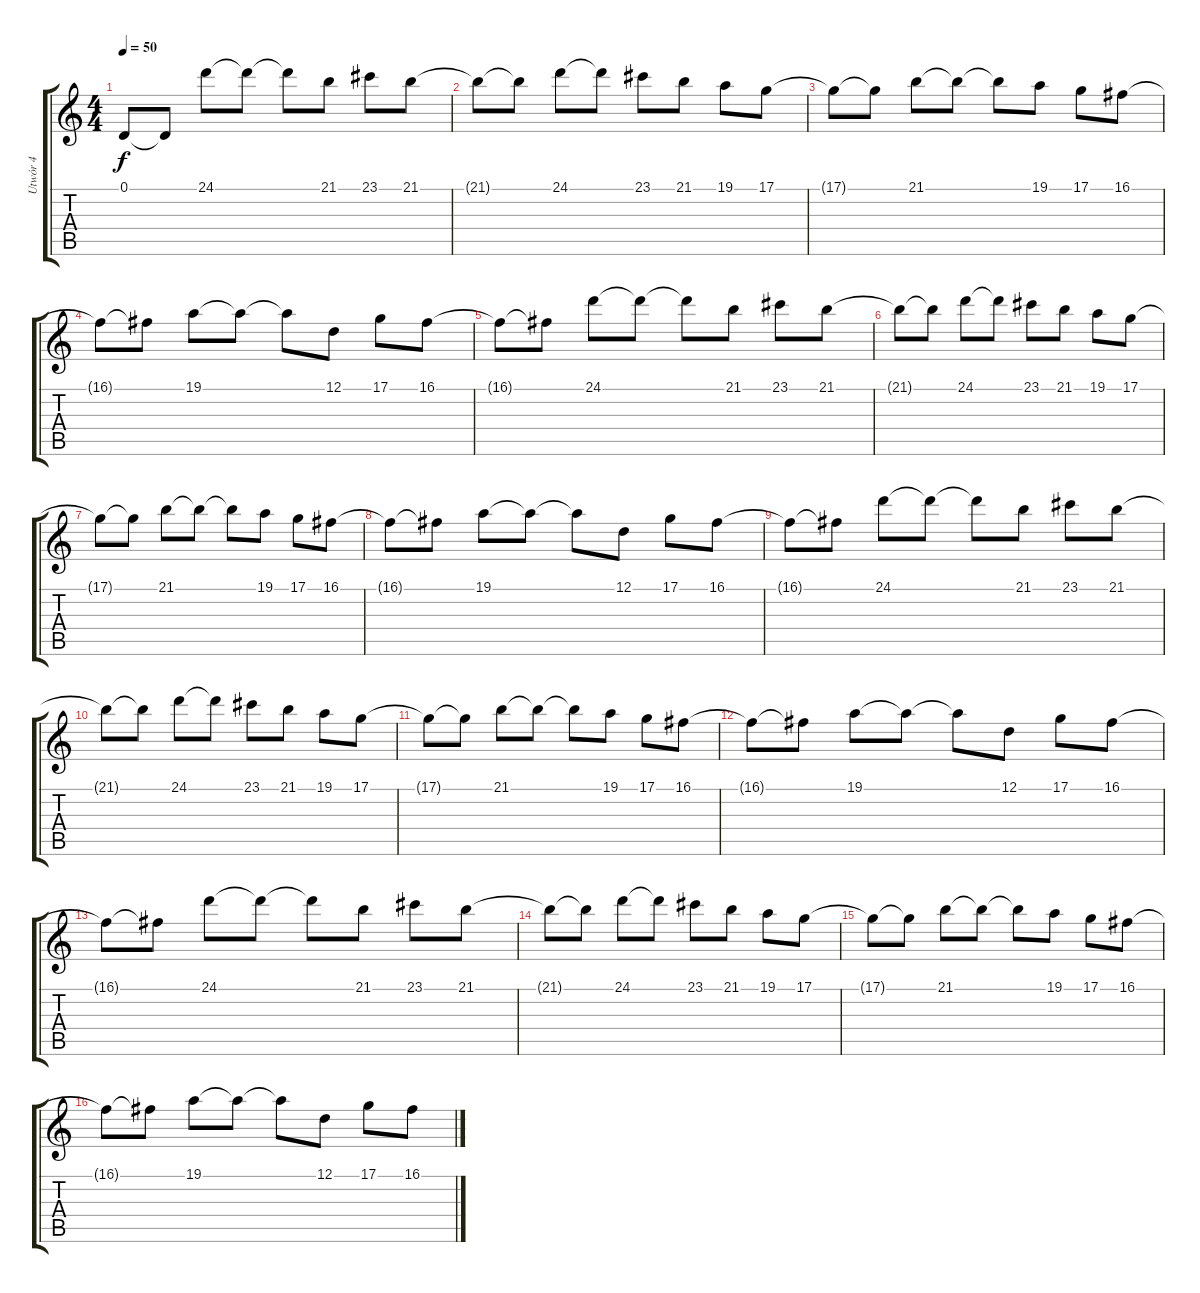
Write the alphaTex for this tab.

\track ("Utwór 4" "Utwór 4") {instrument fx7echoes}
\staff {score tabs}
\tuning (D4 A3 F3 C3 G2 D2) {hide}
\ts (4 4)
\tempo 50
\clef g2
\ks c
0.1.8{dy f instrument fx7echoes} 0.1{t}.8 24.1.8 24.1{t}.8 24.1{t}.8 21.1.8 23.1.8 21.1.8 |
21.1{t}.8 21.1{t}.8 24.1.8 24.1{t}.8 23.1.8 21.1.8 19.1.8 17.1.8 |
17.1{t}.8 17.1{t}.8 21.1.8 21.1{t}.8 21.1{t}.8 19.1.8 17.1.8 16.1.8 |
16.1{t}.8 16.1{t}.8 19.1.8 19.1{t}.8 19.1{t}.8 12.1.8 17.1.8 16.1.8 |
16.1{t}.8 16.1{t}.8 24.1.8 24.1{t}.8 24.1{t}.8 21.1.8 23.1.8 21.1.8 |
21.1{t}.8 21.1{t}.8 24.1.8 24.1{t}.8 23.1.8 21.1.8 19.1.8 17.1.8 |
17.1{t}.8 17.1{t}.8 21.1.8 21.1{t}.8 21.1{t}.8 19.1.8 17.1.8 16.1.8 |
16.1{t}.8 16.1{t}.8 19.1.8 19.1{t}.8 19.1{t}.8 12.1.8 17.1.8 16.1.8 |
16.1{t}.8 16.1{t}.8 24.1.8 24.1{t}.8 24.1{t}.8 21.1.8 23.1.8 21.1.8 |
21.1{t}.8 21.1{t}.8 24.1.8 24.1{t}.8 23.1.8 21.1.8 19.1.8 17.1.8 |
17.1{t}.8 17.1{t}.8 21.1.8 21.1{t}.8 21.1{t}.8 19.1.8 17.1.8 16.1.8 |
16.1{t}.8 16.1{t}.8 19.1.8 19.1{t}.8 19.1{t}.8 12.1.8 17.1.8 16.1.8 |
16.1{t}.8 16.1{t}.8 24.1.8 24.1{t}.8 24.1{t}.8 21.1.8 23.1.8 21.1.8 |
21.1{t}.8 21.1{t}.8 24.1.8 24.1{t}.8 23.1.8 21.1.8 19.1.8 17.1.8 |
17.1{t}.8 17.1{t}.8 21.1.8 21.1{t}.8 21.1{t}.8 19.1.8 17.1.8 16.1.8 |
16.1{t}.8 16.1{t}.8 19.1.8 19.1{t}.8 19.1{t}.8 12.1.8 17.1.8 16.1.8
